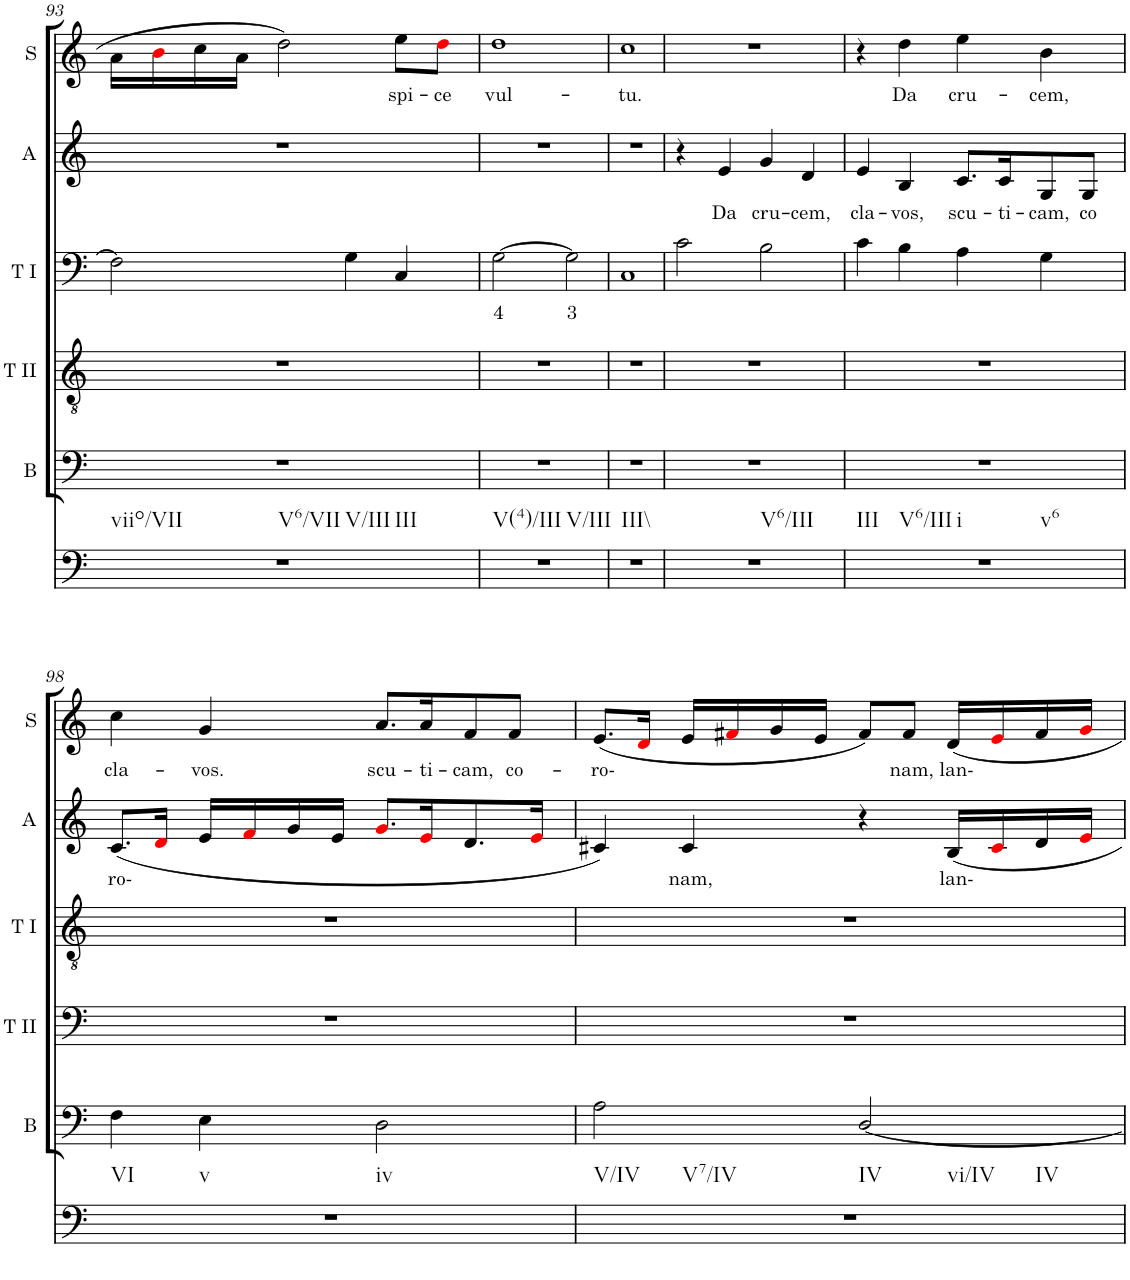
**kern	**kern	**kern	**kern	**text	**kern	**text	**kern	**text
*part6	*part5	*part4	*part3	*part3	*part2	*part2	*part1	*part1
*staff6	*staff5	*staff4	*staff3	*staff3	*staff2	*staff2	*staff1	*staff1
*I"Continuo	*I"Bass	*I"Tenor II	*I"Tenor I	*	*I"Alto	*	*I"Soprano	*
*	*I'B	*I'T II	*I'T I	*	*I'A	*	*I'S	*
!!LO:PB:g=z
*clefG2	*clefG2	*clefG2	*clefG2	*	*clefF4	*	*clefF4	*
*k[]	*k[]	*k[]	*k[]	*	*k[]	*	*k[]	*
*M2/2	*M2/2	*M2/2	*M2/2	*	*M2/2	*	*M2/2	*
*met(c|)	*met(c|)	*met(c|)	*met(c|)	*	*met(c|)	*	*met(c|)	*
=93	=93	=93	=93	=93	=93	=93	=93	=93
!LO:TX:b:t=viio/VII	!	!	!	!	!	!	!	!
!LO:TX:b:t=V6/VII	!	!	!	!	!	!	!	!
!LO:TX:b:t=V/III	!	!	!	!	!	!	!	!
!LO:TX:b:t=III	!	!	!	!	!	!	!	!
1r	1r	1r	2F#\]	.	1r	.	16a\LL	.
.	.	.	.	.	.	.	16bi\	.
.	.	.	.	.	.	.	16cc\	.
.	.	.	.	.	.	.	16a\JJ	.
.	.	.	.	.	.	.	2dd\	.
.	.	.	4G\	.	.	.	.	.
!	!	!	!	!	!	!	!	!LO:LY:b
.	.	.	4C/	.	.	.	8ee\L	spi-
!	!	!	!	!	!	!	!	!LO:LY:b
.	.	.	.	.	.	.	8ddi\J	ce
=94	=94	=94	=94	=94	=94	=94	=94	=94
!LO:TX:b:t=V(4)/III	!	!	!	!	!	!	!	!
!LO:TX:b:t=V/III	!	!	!	!	!	!	!	!
!	!	!	!	!LO:LY:b	!	!	!	!LO:LY:b
1r	1r	1r	[2G\	4	1r	.	1dd	vul-
!	!	!	!	!LO:LY:b	!	!	!	!
.	.	.	2G\]	3	.	.	.	.
=95	=95	=95	=95	=95	=95	=95	=95	=95
!LO:TX:b:t=III\\	!	!	!	!	!	!	!	!
!	!	!	!	!	!	!	!	!LO:LY:b
1r	1r	1r	1C	.	1r	.	1cc	tu.
=96	=96	=96	=96	=96	=96	=96	=96	=96
!LO:TX:b:t=V6/III	!	!	!	!	!	!	!	!
1r	1r	1r	2c\	.	4r	.	1r	.
!	!	!	!	!	!	!LO:LY:b	!	!
.	.	.	.	.	4e/	Da	.	.
!	!	!	!	!	!	!LO:LY:b	!	!
.	.	.	2B\	.	4g/	cru-	.	.
!	!	!	!	!	!	!LO:LY:b	!	!
.	.	.	.	.	4d/	cem,	.	.
=97	=97	=97	=97	=97	=97	=97	=97	=97
!LO:TX:b:t=III	!	!	!	!	!	!	!	!
!LO:TX:b:t=V6/III	!	!	!	!	!	!	!	!
!LO:TX:b:t=i	!	!	!	!	!	!	!	!
!LO:TX:b:t=v6	!	!	!	!	!	!	!	!
!	!	!	!	!	!	!LO:LY:b	!	!
1r	1r	1r	4c\	.	4e/	cla-	4r	.
!	!	!	!	!	!	!LO:LY:b	!	!LO:LY:b
.	.	.	4B\	.	4B/	vos,	4dd\	Da
!	!	!	!	!	!	!LO:LY:b	!	!LO:LY:b
.	.	.	4A\	.	8.c/L	scu-	4ee\	cru-
!	!	!	!	!	!	!LO:LY:b	!	!
.	.	.	.	.	16c/K	ti-	.	.
!	!	!	!	!	!	!LO:LY:b	!	!LO:LY:b
.	.	.	4G\	.	8G/	cam,	4b\	cem,
!	!	!	!	!	!	!LO:LY:b	!	!
.	.	.	.	.	8G/J	co	.	.
!!LO:LB:g=z
=98	=98	=98	=98	=98	=98	=98	=98	=98
!LO:TX:b:t=VI	!	!	!	!	!	!	!	!
!LO:TX:b:t=v	!	!	!	!	!	!	!	!
!LO:TX:b:t=iv	!	!	!	!	!	!	!	!
!	!	!	!	!	!	!LO:LY:b	!	!LO:LY:b
1r	4F\	1r	1r	.	(8.c/L	ro-	4cc\	cla-
.	.	.	.	.	16di/Jk	.	.	.
!	!	!	!	!	!	!	!	!LO:LY:b
.	4E\	.	.	.	16e/LL	.	4g/	vos.
.	.	.	.	.	16fi/	.	.	.
.	.	.	.	.	16g/	.	.	.
.	.	.	.	.	16e/JJ	.	.	.
!	!	!	!	!	!	!	!	!LO:LY:b
.	2D\	.	.	.	8.gi/L	.	8.a/L	scu-
!	!	!	!	!	!	!	!	!LO:LY:b
.	.	.	.	.	16ei/K	.	16a/K	ti-
!	!	!	!	!	!	!	!	!LO:LY:b
.	.	.	.	.	8.d/	.	8f/	cam,
!	!	!	!	!	!	!	!	!LO:LY:b
.	.	.	.	.	.	.	8f/J	co-
.	.	.	.	.	16ei/Jk	.	.	.
=99	=99	=99	=99	=99	=99	=99	=99	=99
!LO:TX:b:t=V/IV	!	!	!	!	!	!	!	!
!LO:TX:b:t=V7/IV	!	!	!	!	!	!	!	!
!LO:TX:b:t=IV	!	!	!	!	!	!	!	!
!LO:TX:b:t=vi/IV	!	!	!	!	!	!	!	!
!LO:TX:b:t=IV	!	!	!	!	!	!	!	!
!	!	!	!	!	!	!	!	!LO:LY:b
1r	2A\	1r	1r	.	4c#X/)	.	(8.e/L	ro-
.	.	.	.	.	.	.	16di/Jk	.
!	!	!	!	!	!	!LO:LY:b	!	!
.	.	.	.	.	4c#/	nam,	16e/LL	.
.	.	.	.	.	.	.	16f#Xi/	.
.	.	.	.	.	.	.	16g/	.
.	.	.	.	.	.	.	16e/JJ	.
.	[2D/	.	.	.	4r	.	8f#/L)	.
!	!	!	!	!	!	!	!	!LO:LY:b
.	.	.	.	.	.	.	8f#/J	nam,
!	!	!	!	!	!	!LO:LY:b	!	!LO:LY:b
.	.	.	.	.	16B/LL	lan-	16d/LL	lan-
.	.	.	.	.	16c#i/	.	16ei/	.
.	.	.	.	.	16d/	.	16f#/	.
.	.	.	.	.	16ei/JJ	.	16gi/JJ	.
=	=	=	=	=	=	=	=	=
*-	*-	*-	*-	*-	*-	*-	*-	*-
